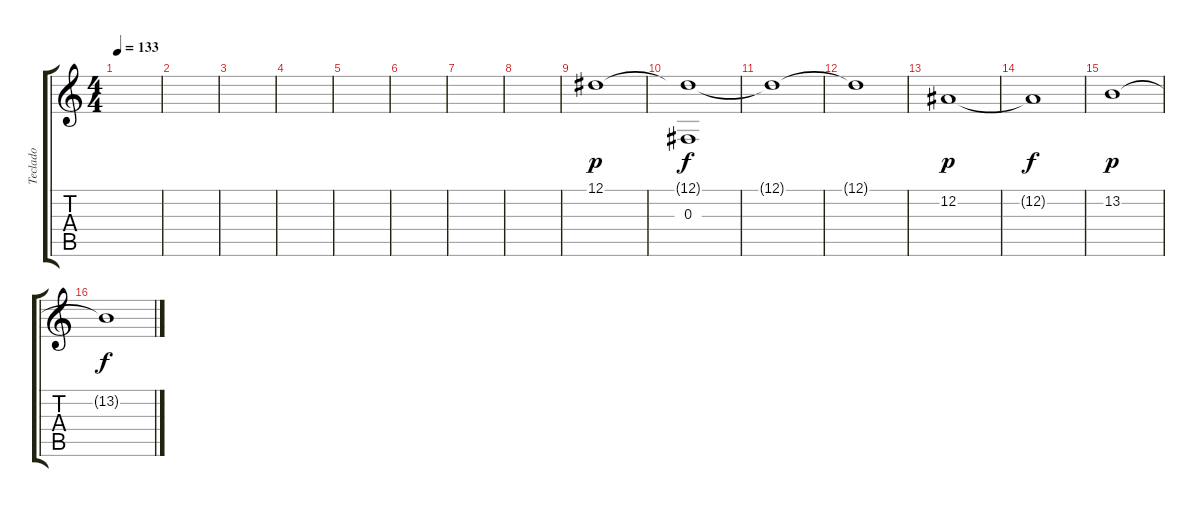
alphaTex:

\track ("Teclado" "Teclado") {instrument stringensemble2}
\staff {score tabs}
\tuning (Eb4 Bb3 Gb3 Db3 Ab2 Eb2) {hide}
\ts (4 4)
\tempo 133
\clef g2
\ks c
|
|
|
|
|
|
|
|
12.1.1{dy p} |
(12.1{t} 0.3).1{dy f} |
12.1{t}.1 |
12.1{t}.1 |
12.2.1{dy p} |
12.2{t}.1{dy f} |
13.2.1{dy p} |
13.2{t}.1{dy f}
